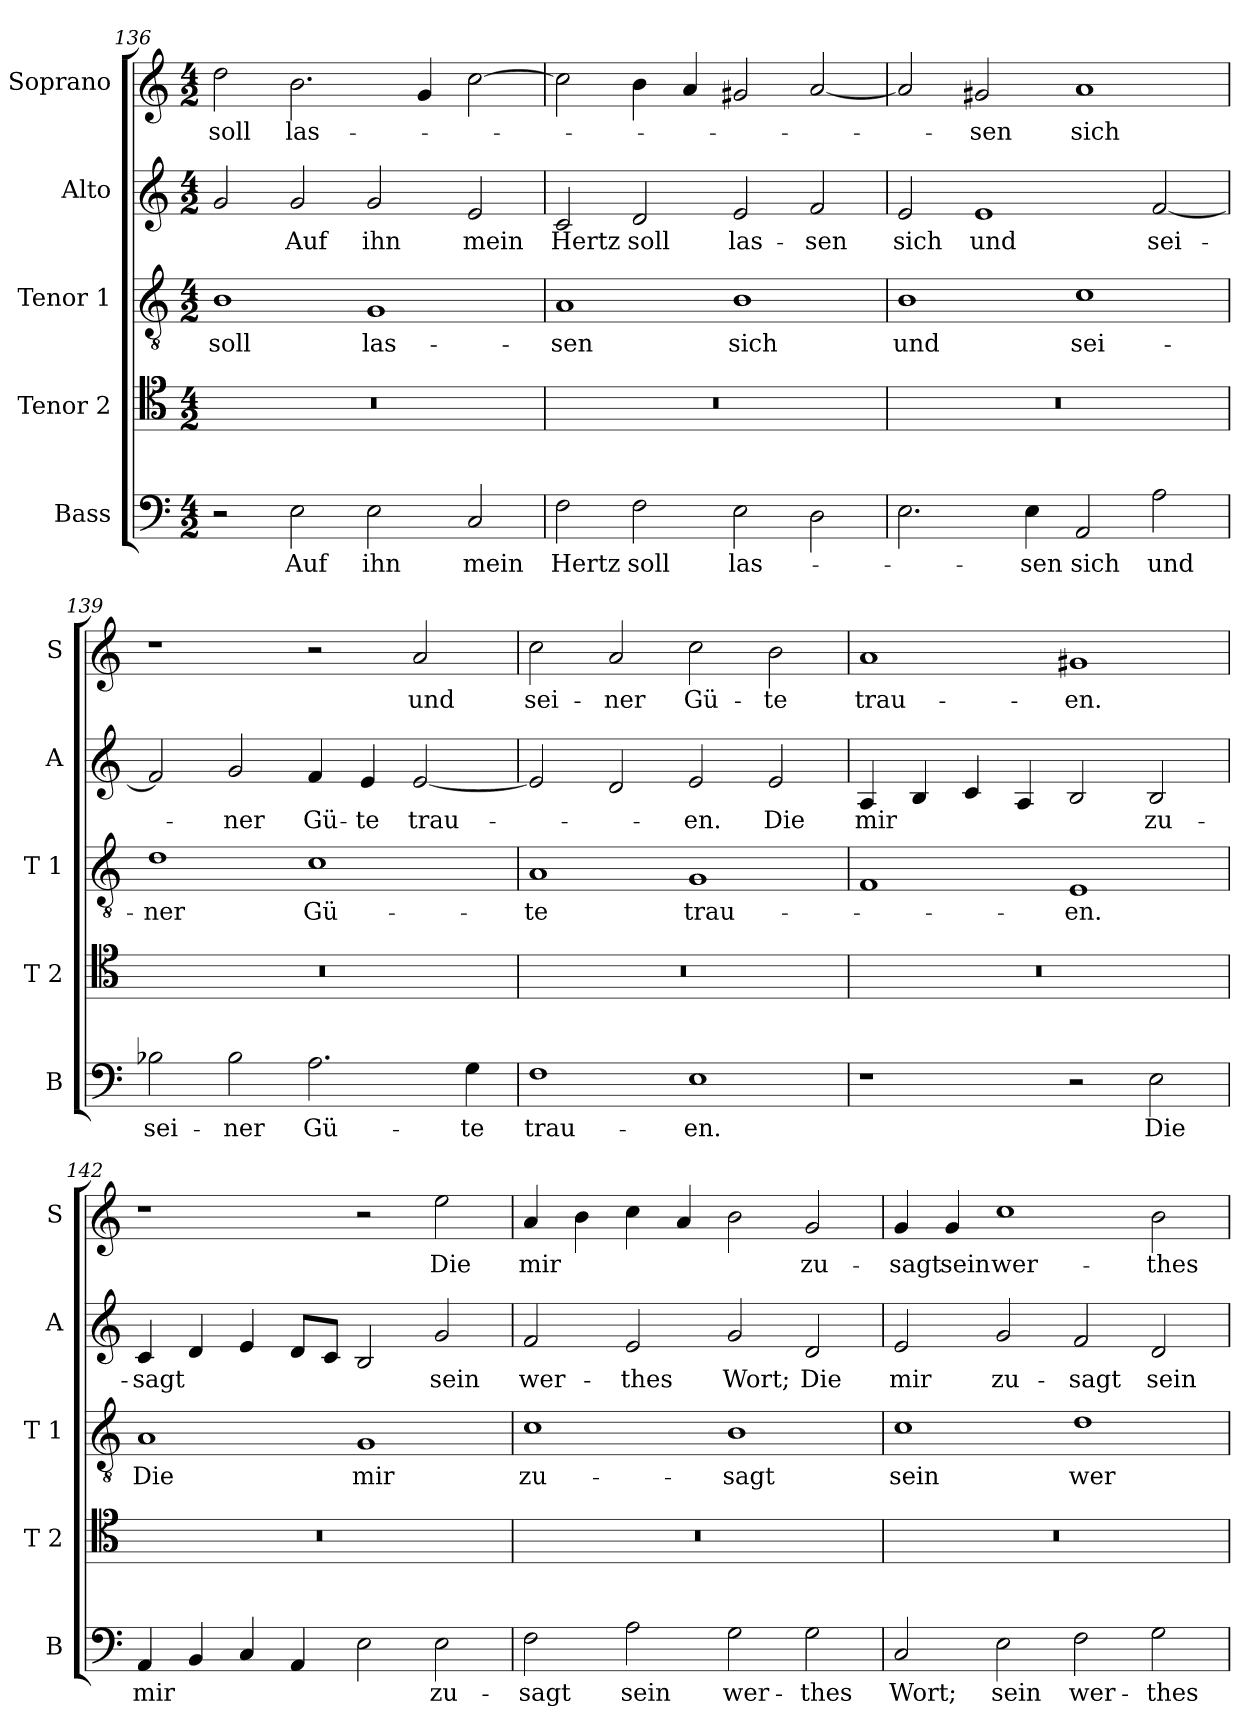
**kern	**text	**kern	**kern	**text	**kern	**text	**kern	**text
*part5	*part5	*part4	*part3	*part3	*part2	*part2	*part1	*part1
*staff5	*staff5	*staff4	*staff3	*staff3	*staff2	*staff2	*staff1	*staff1
*I"Bass	*	*I"Tenor 2	*I"Tenor 1	*	*I"Alto	*	*I"Soprano	*
*I'B	*	*I'T 2	*I'T 1	*	*I'A	*	*I'S	*
!!LO:PB:g=z
*clefF4	*	*clefC4	*clefGv2	*	*clefG2	*	*clefG2	*
*k[]	*	*k[]	*k[]	*	*k[]	*	*k[]	*
*C:	*	*C:	*C:	*	*C:	*	*C:	*
*M4/2	*	*M4/2	*M4/2	*	*M4/2	*	*M4/2	*
=136	=136	=136	=136	=136	=136	=136	=136	=136
!	!	!	!	!LO:LY:b	!	!	!	!LO:LY:b
2r	.	0r	1B	soll	2g/	.	2dd\	soll
!	!LO:LY:b	!	!	!	!	!LO:LY:b	!	!LO:LY:b
2E\	Auf	.	.	.	2g/	Auf	2.b\	las-
!	!LO:LY:b	!	!	!LO:LY:b	!	!LO:LY:b	!	!
2E\	ihn	.	1G	las-	2g/	ihn	.	.
.	.	.	.	.	.	.	4g/	.
!	!LO:LY:b	!	!	!	!	!LO:LY:b	!	!
2C/	mein	.	.	.	2e/	mein	[2cc\	.
=137	=137	=137	=137	=137	=137	=137	=137	=137
!	!LO:LY:b	!	!	!LO:LY:b	!	!LO:LY:b	!	!
2F\	Hertz	0r	1A	-sen	2c/	Hertz	2cc\]	.
!	!LO:LY:b	!	!	!	!	!LO:LY:b	!	!
2F\	soll	.	.	.	2d/	soll	4b\	.
.	.	.	.	.	.	.	4a/	.
!	!LO:LY:b	!	!	!LO:LY:b	!	!LO:LY:b	!	!
2E\	las-	.	1B	sich	2e/	las-	2g#X/	.
!	!	!	!	!	!	!LO:LY:b	!	!
2D\	.	.	.	.	2f/	-sen	[2a/	.
=138	=138	=138	=138	=138	=138	=138	=138	=138
!	!	!	!	!LO:LY:b	!	!LO:LY:b	!	!
2.E\	.	0r	1B	und	2e/	sich	2a/]	.
!	!	!	!	!	!	!LO:LY:b	!	!LO:LY:b
.	.	.	.	.	1e	und	2g#X/	-sen
!	!LO:LY:b	!	!	!	!	!	!	!
4E\	-sen	.	.	.	.	.	.	.
!	!LO:LY:b	!	!	!LO:LY:b	!	!	!	!LO:LY:b
2AA/	sich	.	1c	sei-	.	.	1a	sich
!	!LO:LY:b	!	!	!	!	!LO:LY:b	!	!
2A\	und	.	.	.	[2f/	sei-	.	.
=139	=139	=139	=139	=139	=139	=139	=139	=139
!	!LO:LY:b	!	!	!LO:LY:b	!	!	!	!
2B-X\	sei-	0r	1d	-ner	2f/]	.	1r	.
!	!LO:LY:b	!	!	!	!	!LO:LY:b	!	!
2B-\	-ner	.	.	.	2g/	-ner	.	.
!	!LO:LY:b	!	!	!LO:LY:b	!	!LO:LY:b	!	!
2.A\	Gü-	.	1c	Gü-	4f/	Gü-	2r	.
!	!	!	!	!	!	!LO:LY:b	!	!
.	.	.	.	.	4e/	-te	.	.
!	!	!	!	!	!	!LO:LY:b	!	!LO:LY:b
.	.	.	.	.	[2e/	trau-	2a/	und
!	!LO:LY:b	!	!	!	!	!	!	!
4G\	-te	.	.	.	.	.	.	.
=140	=140	=140	=140	=140	=140	=140	=140	=140
!	!LO:LY:b	!	!	!LO:LY:b	!	!	!	!LO:LY:b
1F	trau-	0r	1A	-te	2e/]	.	2cc\	sei-
!	!	!	!	!	!	!	!	!LO:LY:b
.	.	.	.	.	2d/	.	2a/	-ner
!	!LO:LY:b	!	!	!LO:LY:b	!	!LO:LY:b	!	!LO:LY:b
1E	-en.	.	1G	trau-	2e/	-en.	2cc\	Gü-
!	!	!	!	!	!	!LO:LY:b	!	!LO:LY:b
.	.	.	.	.	2e/	Die	2b\	-te
!!LO:LB:g=z
=141	=141	=141	=141	=141	=141	=141	=141	=141
!	!	!	!	!	!	!LO:LY:b	!	!LO:LY:b
1r	.	0r	1F	.	4A/	mir	1a	trau-
.	.	.	.	.	4B/	.	.	.
.	.	.	.	.	4c/	.	.	.
.	.	.	.	.	4A/	.	.	.
!	!	!	!	!LO:LY:b	!	!	!	!LO:LY:b
2r	.	.	1E	-en.	2B/	.	1g#X	-en.
!	!LO:LY:b	!	!	!	!	!LO:LY:b	!	!
2E\	Die	.	.	.	2B/	zu-	.	.
=142	=142	=142	=142	=142	=142	=142	=142	=142
!	!LO:LY:b	!	!	!LO:LY:b	!	!LO:LY:b	!	!
4AA/	mir	0r	1A	Die	4c/	-sagt	1r	.
4BB/	.	.	.	.	4d/	.	.	.
4C/	.	.	.	.	4e/	.	.	.
4AA/	.	.	.	.	8d/L	.	.	.
.	.	.	.	.	8c/J	.	.	.
!	!	!	!	!LO:LY:b	!	!	!	!
2E\	.	.	1G	mir	2B/	.	2r	.
!	!LO:LY:b	!	!	!	!	!LO:LY:b	!	!LO:LY:b
2E\	zu-	.	.	.	2g/	sein	2ee\	Die
=143	=143	=143	=143	=143	=143	=143	=143	=143
!	!LO:LY:b	!	!	!LO:LY:b	!	!LO:LY:b	!	!LO:LY:b
2F\	-sagt	0r	1c	zu-	2f/	wer-	4a/	mir
.	.	.	.	.	.	.	4b\	.
!	!LO:LY:b	!	!	!	!	!LO:LY:b	!	!
2A\	sein	.	.	.	2e/	-thes	4cc\	.
.	.	.	.	.	.	.	4a/	.
!	!LO:LY:b	!	!	!LO:LY:b	!	!LO:LY:b	!	!
2G\	wer-	.	1B	-sagt	2g/	Wort;	2b\	.
!	!LO:LY:b	!	!	!	!	!LO:LY:b	!	!LO:LY:b
2G\	-thes	.	.	.	2d/	Die	2g/	zu-
=144	=144	=144	=144	=144	=144	=144	=144	=144
!	!LO:LY:b	!	!	!LO:LY:b	!	!LO:LY:b	!	!LO:LY:b
2C/	Wort;	0r	1c	sein	2e/	mir	4g/	-sagt
!	!	!	!	!	!	!	!	!LO:LY:b
.	.	.	.	.	.	.	4g/	sein
!	!LO:LY:b	!	!	!	!	!LO:LY:b	!	!LO:LY:b
2E\	sein	.	.	.	2g/	zu-	1cc	wer-
!	!LO:LY:b	!	!	!LO:LY:b	!	!LO:LY:b	!	!
2F\	wer-	.	1d	wer-	2f/	-sagt	.	.
!	!LO:LY:b	!	!	!	!	!LO:LY:b	!	!LO:LY:b
2G\	-thes	.	.	.	2d/	sein	2b\	-thes
=	=	=	=	=	=	=	=	=
*-	*-	*-	*-	*-	*-	*-	*-	*-
